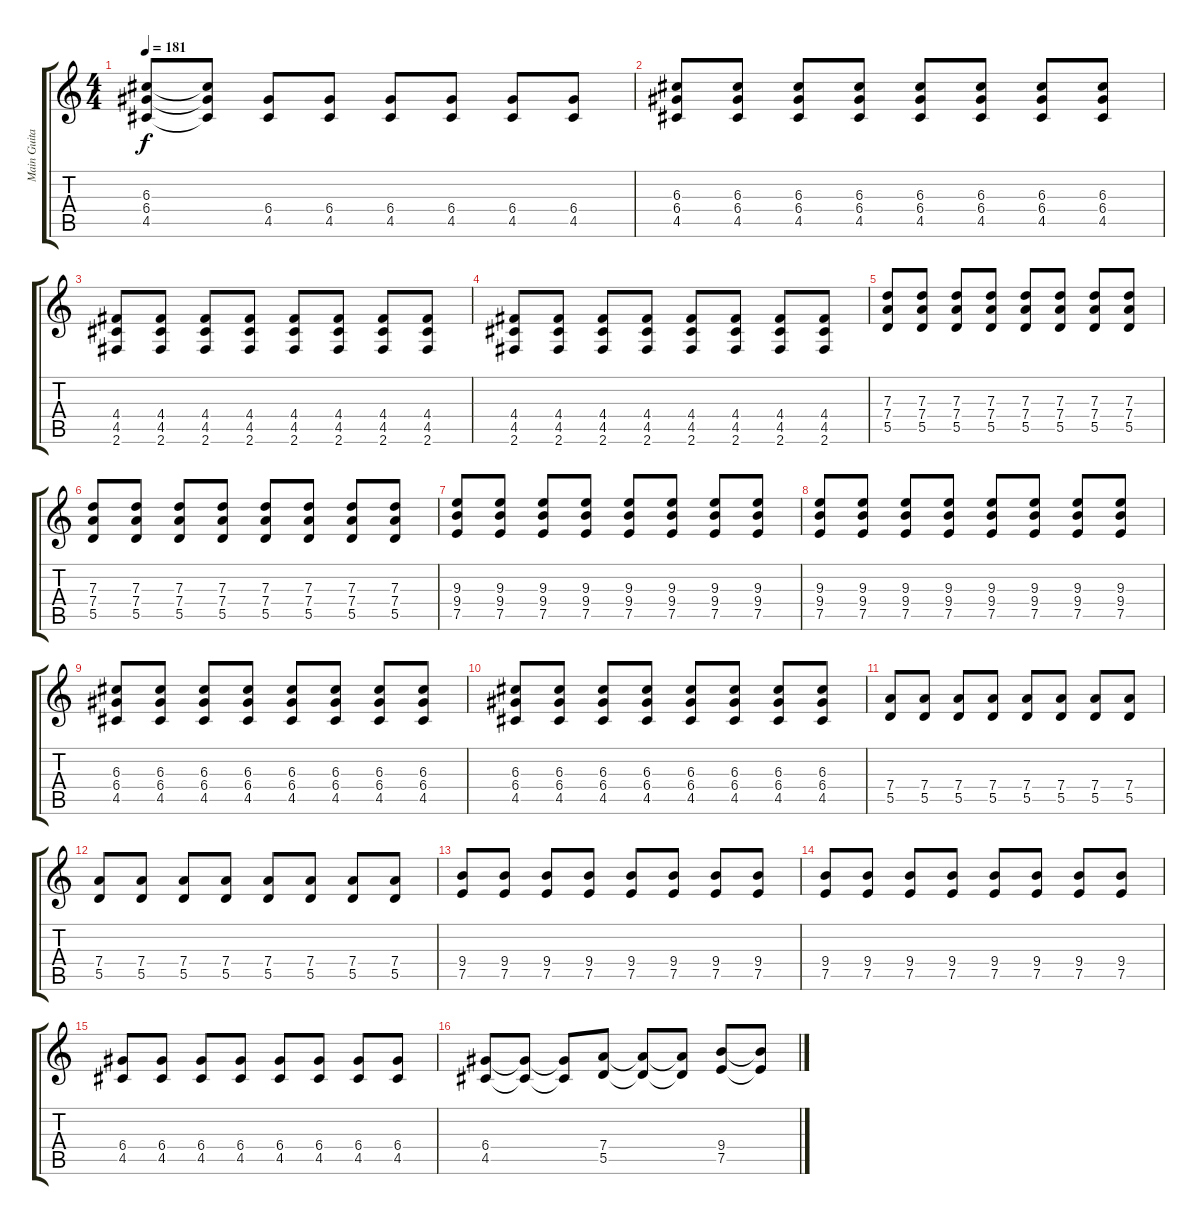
\track ("Main Guitar" "Main Guita") {instrument distortionguitar}
\staff {score tabs}
\tuning (E4 B3 G3 D3 A2 E2) {hide}
\ts (4 4)
\tempo 181
\clef g2
\ks c
(6.3 6.4 4.5).8{dy f} (6.3{t} 6.4{t} 4.5{t}).8 (6.4 4.5).8 (6.4 4.5).8 (6.4 4.5).8 (6.4 4.5).8 (6.4 4.5).8 (6.4 4.5).8 |
(6.3 6.4 4.5).8 (6.3 6.4 4.5).8 (6.3 6.4 4.5).8 (6.3 6.4 4.5).8 (6.3 6.4 4.5).8 (6.3 6.4 4.5).8 (6.3 6.4 4.5).8 (6.3 6.4 4.5).8 |
(4.4 4.5 2.6).8 (4.4 4.5 2.6).8 (4.4 4.5 2.6).8 (4.4 4.5 2.6).8 (4.4 4.5 2.6).8 (4.4 4.5 2.6).8 (4.4 4.5 2.6).8 (4.4 4.5 2.6).8 |
(4.4 4.5 2.6).8 (4.4 4.5 2.6).8 (4.4 4.5 2.6).8 (4.4 4.5 2.6).8 (4.4 4.5 2.6).8 (4.4 4.5 2.6).8 (4.4 4.5 2.6).8 (4.4 4.5 2.6).8 |
(7.3 7.4 5.5).8 (7.3 7.4 5.5).8 (7.3 7.4 5.5).8 (7.3 7.4 5.5).8 (7.3 7.4 5.5).8 (7.3 7.4 5.5).8 (7.3 7.4 5.5).8 (7.3 7.4 5.5).8 |
(7.3 7.4 5.5).8 (7.3 7.4 5.5).8 (7.3 7.4 5.5).8 (7.3 7.4 5.5).8 (7.3 7.4 5.5).8 (7.3 7.4 5.5).8 (7.3 7.4 5.5).8 (7.3 7.4 5.5).8 |
(9.3 9.4 7.5).8 (9.3 9.4 7.5).8 (9.3 9.4 7.5).8 (9.3 9.4 7.5).8 (9.3 9.4 7.5).8 (9.3 9.4 7.5).8 (9.3 9.4 7.5).8 (9.3 9.4 7.5).8 |
(9.3 9.4 7.5).8 (9.3 9.4 7.5).8 (9.3 9.4 7.5).8 (9.3 9.4 7.5).8 (9.3 9.4 7.5).8 (9.3 9.4 7.5).8 (9.3 9.4 7.5).8 (9.3 9.4 7.5).8 |
(6.3 6.4 4.5).8 (6.3 6.4 4.5).8 (6.3 6.4 4.5).8 (6.3 6.4 4.5).8 (6.3 6.4 4.5).8 (6.3 6.4 4.5).8 (6.3 6.4 4.5).8 (6.3 6.4 4.5).8 |
(6.3 6.4 4.5).8 (6.3 6.4 4.5).8 (6.3 6.4 4.5).8 (6.3 6.4 4.5).8 (6.3 6.4 4.5).8 (6.3 6.4 4.5).8 (6.3 6.4 4.5).8 (6.3 6.4 4.5).8 |
(7.4 5.5).8 (7.4 5.5).8 (7.4 5.5).8 (7.4 5.5).8 (7.4 5.5).8 (7.4 5.5).8 (7.4 5.5).8 (7.4 5.5).8 |
(7.4 5.5).8 (7.4 5.5).8 (7.4 5.5).8 (7.4 5.5).8 (7.4 5.5).8 (7.4 5.5).8 (7.4 5.5).8 (7.4 5.5).8 |
(9.4 7.5).8 (9.4 7.5).8 (9.4 7.5).8 (9.4 7.5).8 (9.4 7.5).8 (9.4 7.5).8 (9.4 7.5).8 (9.4 7.5).8 |
(9.4 7.5).8 (9.4 7.5).8 (9.4 7.5).8 (9.4 7.5).8 (9.4 7.5).8 (9.4 7.5).8 (9.4 7.5).8 (9.4 7.5).8 |
(6.4 4.5).8 (6.4 4.5).8 (6.4 4.5).8 (6.4 4.5).8 (6.4 4.5).8 (6.4 4.5).8 (6.4 4.5).8 (6.4 4.5).8 |
(6.4 4.5).8 (6.4{t} 4.5{t}).8 (6.4{t} 4.5{t}).8 (7.4 5.5).8 (7.4{t} 5.5{t}).8 (7.4{t} 5.5{t}).8 (9.4 7.5).8 (9.4{t} 7.5{t}).8
